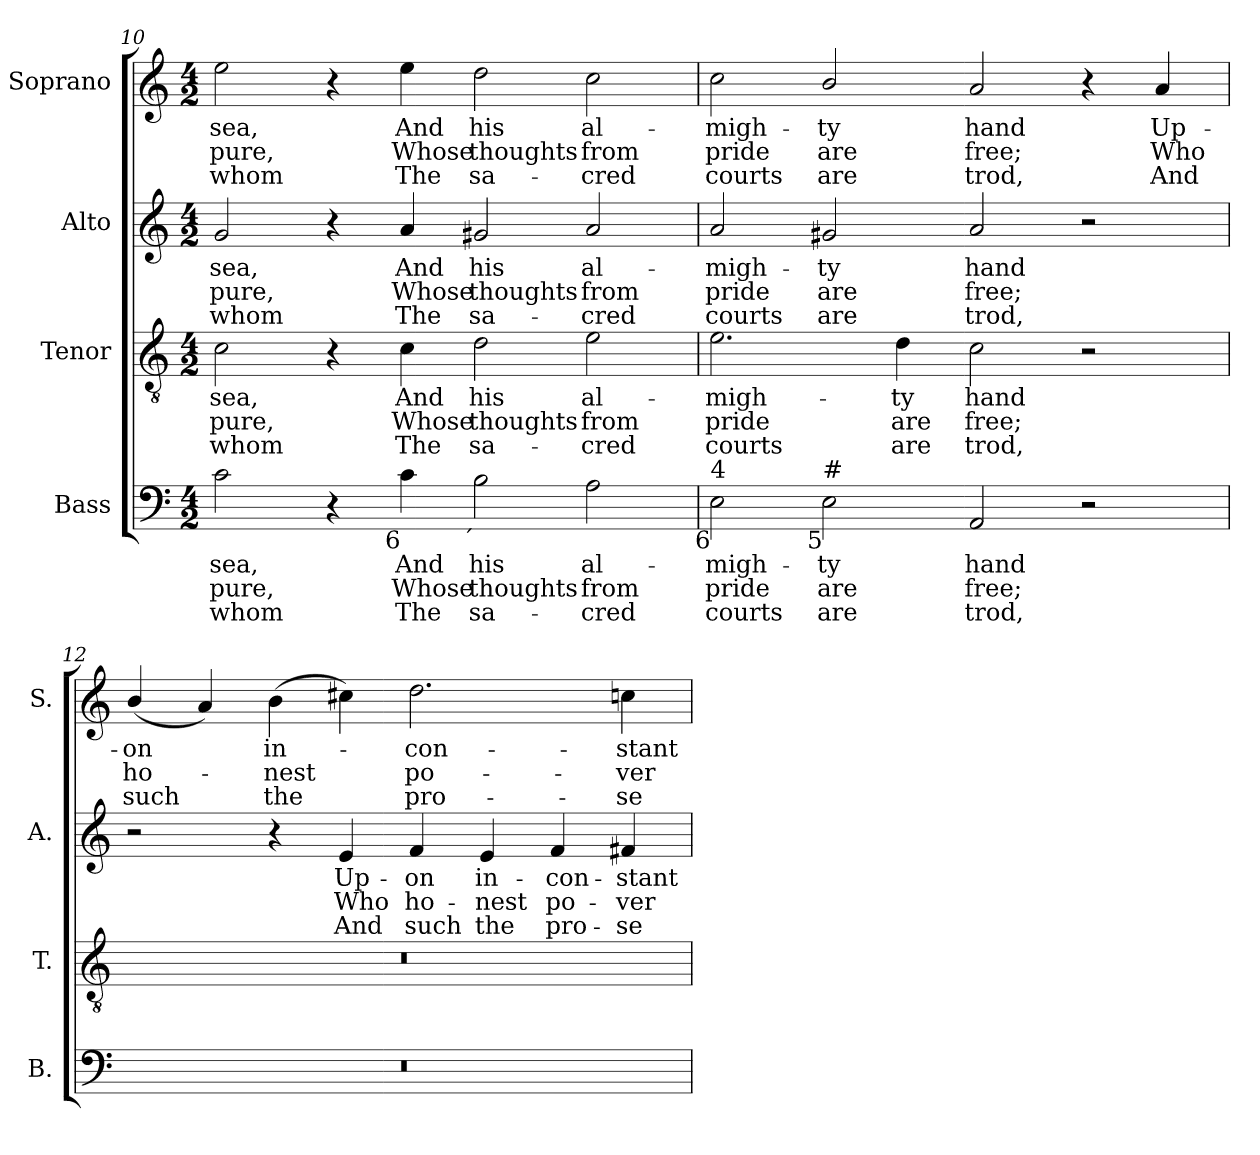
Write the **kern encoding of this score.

**kern	**text	**text	**text	**kern	**text	**text	**text	**kern	**text	**text	**text	**kern	**text	**text	**text
*part4	*part4	*part4	*part4	*part3	*part3	*part3	*part3	*part2	*part2	*part2	*part2	*part1	*part1	*part1	*part1
*staff4	*staff4	*staff4	*staff4	*staff3	*staff3	*staff3	*staff3	*staff2	*staff2	*staff2	*staff2	*staff1	*staff1	*staff1	*staff1
*I"Bass	*	*	*	*I"Tenor	*	*	*	*I"Alto	*	*	*	*I"Soprano	*	*	*
*I'B.	*	*	*	*I'T.	*	*	*	*I'A.	*	*	*	*I'S.	*	*	*
*clefF4	*	*	*	*clefGv2	*	*	*	*clefG2	*	*	*	*clefG2	*	*	*
*	*	*	*	*ITrd7c12	*	*	*	*	*	*	*	*	*	*	*
*k[]	*	*	*	*k[]	*	*	*	*k[]	*	*	*	*k[]	*	*	*
*C:	*	*	*	*C:	*	*	*	*C:	*	*	*	*C:	*	*	*
*M4/2	*	*	*	*M4/2	*	*	*	*M4/2	*	*	*	*M4/2	*	*	*
=10	=10	=10	=10	=10	=10	=10	=10	=10	=10	=10	=10	=10	=10	=10	=10
!	!LO:LY:b:color=#000000	!LO:LY:b:color=#000000	!LO:LY:b:color=#000000	!	!	!	!	!	!	!	!	!	!	!	!
!	!	!	!	!	!LO:LY:b:color=#000000	!LO:LY:b:color=#000000	!LO:LY:b:color=#000000	!	!	!	!	!	!	!	!
!	!	!	!	!	!	!	!	!	!LO:LY:b:color=#000000	!LO:LY:b:color=#000000	!LO:LY:b:color=#000000	!	!	!	!
!	!	!	!	!	!	!	!	!	!	!	!	!	!LO:LY:b:color=#000000	!LO:LY:b:color=#000000	!LO:LY:b:color=#000000
2ci\	sea,	pure,	whom	2Ci\	sea,	pure,	whom	2gi/	sea,	pure,	whom	2eei\	sea,	pure,	whom
4r	.	.	.	4r	.	.	.	4r	.	.	.	4r	.	.	.
!	!LO:LY:b:color=#000000	!LO:LY:b:color=#000000	!LO:LY:b:color=#000000	!	!	!	!	!	!	!	!	!	!	!	!
!	!	!	!	!	!LO:LY:b:color=#000000	!LO:LY:b:color=#000000	!LO:LY:b:color=#000000	!	!	!	!	!	!	!	!
!	!	!	!	!	!	!	!	!	!LO:LY:b:color=#000000	!LO:LY:b:color=#000000	!LO:LY:b:color=#000000	!	!	!	!
!LO:TX:b:rj:t=6	!	!	!	!	!	!	!	!	!	!	!	!	!	!	!
!	!	!	!	!	!	!	!	!	!	!	!	!	!LO:LY:b:color=#000000	!LO:LY:b:color=#000000	!LO:LY:b:color=#000000
4ci\	And	Whose	The	4Ci\	And	Whose	The	4ai/	And	Whose	The	4eei\	And	Whose	The
!	!LO:LY:b:color=#000000	!LO:LY:b:color=#000000	!LO:LY:b:color=#000000	!	!	!	!	!	!	!	!	!	!	!	!
!	!	!	!	!	!LO:LY:b:color=#000000	!LO:LY:b:color=#000000	!LO:LY:b:color=#000000	!	!	!	!	!	!	!	!
!	!	!	!	!	!	!	!	!	!LO:LY:b:color=#000000	!LO:LY:b:color=#000000	!LO:LY:b:color=#000000	!	!	!	!
!LO:TX:b:rj:t=´	!	!	!	!	!	!	!	!	!	!	!	!	!	!	!
!	!	!	!	!	!	!	!	!	!	!	!	!	!LO:LY:b:color=#000000	!LO:LY:b:color=#000000	!LO:LY:b:color=#000000
2Bi\	his	thoughts	sa-	2Di\	his	thoughts	sa-	2g#Xi/	his	thoughts	sa-	2ddi\	his	thoughts	sa-
!	!LO:LY:b:color=#000000	!LO:LY:b:color=#000000	!LO:LY:b:color=#000000	!	!	!	!	!	!	!	!	!	!	!	!
!	!	!	!	!	!LO:LY:b:color=#000000	!LO:LY:b:color=#000000	!LO:LY:b:color=#000000	!	!	!	!	!	!	!	!
!	!	!	!	!	!	!	!	!	!LO:LY:b:color=#000000	!LO:LY:b:color=#000000	!LO:LY:b:color=#000000	!	!	!	!
!	!	!	!	!	!	!	!	!	!	!	!	!	!LO:LY:b:color=#000000	!LO:LY:b:color=#000000	!LO:LY:b:color=#000000
2Ai\	al-	from	-cred	2Ei\	al-	from	-cred	2ai/	al-	from	-cred	2cci\	al-	from	-cred
=11	=11	=11	=11	=11	=11	=11	=11	=11	=11	=11	=11	=11	=11	=11	=11
!	!LO:LY:b:color=#000000	!LO:LY:b:color=#000000	!LO:LY:b:color=#000000	!	!	!	!	!	!	!	!	!	!	!	!
!	!	!	!	!	!LO:LY:b:color=#000000	!LO:LY:b:color=#000000	!LO:LY:b:color=#000000	!	!	!	!	!	!	!	!
!	!	!	!	!	!	!	!	!	!LO:LY:b:color=#000000	!LO:LY:b:color=#000000	!LO:LY:b:color=#000000	!	!	!	!
!LO:TX:b:rj:t=6	!	!	!	!	!	!	!	!	!	!	!	!	!	!	!
!LO:TX:t=4	!	!	!	!	!	!	!	!	!	!	!	!	!	!	!
!	!	!	!	!	!	!	!	!	!	!	!	!	!LO:LY:b:color=#000000	!LO:LY:b:color=#000000	!LO:LY:b:color=#000000
2Ei\	-migh-	pride	courts	2.Ei\	-migh-	pride	courts	2ai/	-migh-	pride	courts	2cci\	-migh-	pride	courts
!	!LO:LY:b:color=#000000	!LO:LY:b:color=#000000	!LO:LY:b:color=#000000	!	!	!	!	!	!	!	!	!	!	!	!
!	!	!	!	!	!	!	!	!	!LO:LY:b:color=#000000	!LO:LY:b:color=#000000	!LO:LY:b:color=#000000	!	!	!	!
!LO:TX:b:rj:t=5	!	!	!	!	!	!	!	!	!	!	!	!	!	!	!
!LO:TX:t=#	!	!	!	!	!	!	!	!	!	!	!	!	!	!	!
!	!	!	!	!	!	!	!	!	!	!	!	!	!LO:LY:b:color=#000000	!LO:LY:b:color=#000000	!LO:LY:b:color=#000000
2Ei\	-ty	are	are	.	.	.	.	2g#Xi/	-ty	are	are	2bi/	-ty	are	are
!	!	!	!	!	!LO:LY:b:color=#000000	!LO:LY:b:color=#000000	!LO:LY:b:color=#000000	!	!	!	!	!	!	!	!
.	.	.	.	4Di\	-ty	are	are	.	.	.	.	.	.	.	.
!	!LO:LY:b:color=#000000	!LO:LY:b:color=#000000	!LO:LY:b:color=#000000	!	!	!	!	!	!	!	!	!	!	!	!
!	!	!	!	!	!LO:LY:b:color=#000000	!LO:LY:b:color=#000000	!LO:LY:b:color=#000000	!	!	!	!	!	!	!	!
!	!	!	!	!	!	!	!	!	!LO:LY:b:color=#000000	!LO:LY:b:color=#000000	!LO:LY:b:color=#000000	!	!	!	!
!	!	!	!	!	!	!	!	!	!	!	!	!	!LO:LY:b:color=#000000	!LO:LY:b:color=#000000	!LO:LY:b:color=#000000
2AAi/	hand	free;	trod,	2Ci\	hand	free;	trod,	2ai/	hand	free;	trod,	2ai/	hand	free;	trod,
2r	.	.	.	2r	.	.	.	2r	.	.	.	4r	.	.	.
!	!	!	!	!	!	!	!	!	!	!	!	!	!LO:LY:b:color=#000000	!LO:LY:b:color=#000000	!LO:LY:b:color=#000000
.	.	.	.	.	.	.	.	.	.	.	.	4ai/	Up-	Who	And
=12	=12	=12	=12	=12	=12	=12	=12	=12	=12	=12	=12	=12	=12	=12	=12
!LO:N:vis=1	!	!	!	!LO:N:vis=1	!	!	!	!	!	!	!	!	!	!	!
!	!	!	!	!	!	!	!	!	!	!	!	!	!LO:LY:b:color=#000000	!LO:LY:b:color=#000000	!LO:LY:b:color=#000000
0r	.	.	.	0r	.	.	.	2r	.	.	.	(4bi/	-on	ho-	such
.	.	.	.	.	.	.	.	.	.	.	.	4ai/)	.	.	.
!	!	!	!	!	!	!	!	!	!	!	!	!	!LO:LY:b:color=#000000	!LO:LY:b:color=#000000	!LO:LY:b:color=#000000
.	.	.	.	.	.	.	.	4r	.	.	.	(4bi\	in-	-nest	the
!	!	!	!	!	!	!	!	!	!LO:LY:b:color=#000000	!LO:LY:b:color=#000000	!LO:LY:b:color=#000000	!	!	!	!
.	.	.	.	.	.	.	.	4ei/	Up-	Who	And	4cc#Xi\)	.	.	.
!	!	!	!	!	!	!	!	!	!LO:LY:b:color=#000000	!LO:LY:b:color=#000000	!LO:LY:b:color=#000000	!	!	!	!
!	!	!	!	!	!	!	!	!	!	!	!	!	!LO:LY:b:color=#000000	!LO:LY:b:color=#000000	!LO:LY:b:color=#000000
.	.	.	.	.	.	.	.	4fi/	-on	ho-	such	2.ddi\	-con-	po-	pro-
!	!	!	!	!	!	!	!	!	!LO:LY:b:color=#000000	!LO:LY:b:color=#000000	!LO:LY:b:color=#000000	!	!	!	!
.	.	.	.	.	.	.	.	4ei/	in-	-nest	the	.	.	.	.
!	!	!	!	!	!	!	!	!	!LO:LY:b:color=#000000	!LO:LY:b:color=#000000	!LO:LY:b:color=#000000	!	!	!	!
.	.	.	.	.	.	.	.	4fi/	-con-	po-	pro-	.	.	.	.
!	!	!	!	!	!	!	!	!	!LO:LY:b:color=#000000	!LO:LY:b:color=#000000	!LO:LY:b:color=#000000	!	!	!	!
!	!	!	!	!	!	!	!	!	!	!	!	!	!LO:LY:b:color=#000000	!LO:LY:b:color=#000000	!LO:LY:b:color=#000000
.	.	.	.	.	.	.	.	4f#Xi/	-stant	-ver-	-se-	4ccni\	-stant	-ver-	-se-
=	=	=	=	=	=	=	=	=	=	=	=	=	=	=	=
*-	*-	*-	*-	*-	*-	*-	*-	*-	*-	*-	*-	*-	*-	*-	*-
